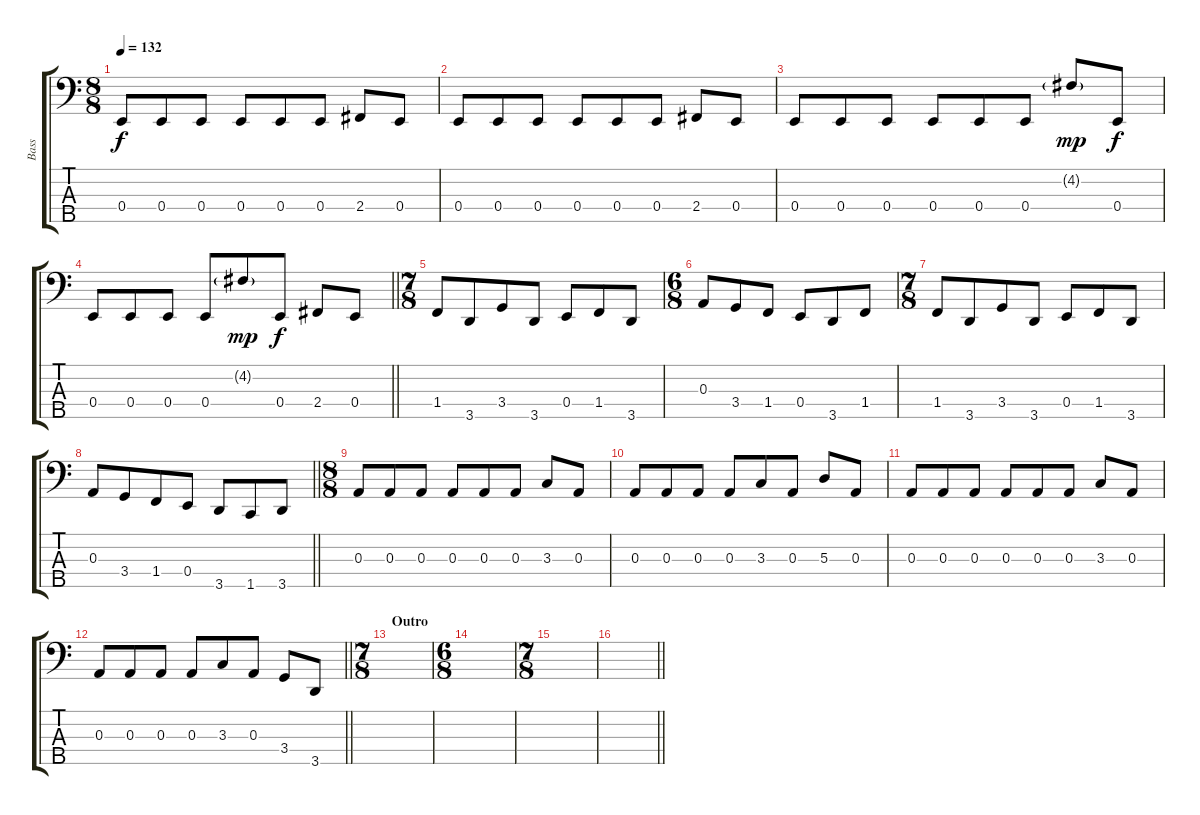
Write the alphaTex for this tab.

\track ("Bass" "Bass") {instrument fretlessbass}
\staff {score tabs}
\tuning (G2 D2 A1 E1 B0) {hide}
\ts (8 8)
\tempo 132
\clef f4
\ks c
0.4.8{dy f} 0.4.8 0.4.8 0.4.8 0.4.8 0.4.8 2.4.8 0.4.8 |
0.4.8 0.4.8 0.4.8 0.4.8 0.4.8 0.4.8 2.4.8 0.4.8 |
0.4.8 0.4.8 0.4.8 0.4.8 0.4.8 0.4.8 4.2{g}.8{dy mp} 0.4.8{dy f} |
\barLineRight lightlight
0.4.8 0.4.8 0.4.8 0.4.8 4.2{g}.8{dy mp} 0.4.8{dy f} 2.4.8 0.4.8 |
\ts (7 8)
1.4.8 3.5.8 3.4.8 3.5.8 0.4.8 1.4.8 3.5.8 |
\ts (6 8)
0.3.8 3.4.8 1.4.8 0.4.8 3.5.8 1.4.8 |
\ts (7 8)
1.4.8 3.5.8 3.4.8 3.5.8 0.4.8 1.4.8 3.5.8 |
\barLineRight lightlight
0.3.8 3.4.8 1.4.8 0.4.8 3.5.8 1.5.8 3.5.8 |
\ts (8 8)
0.3.8 0.3.8 0.3.8 0.3.8 0.3.8 0.3.8 3.3.8 0.3.8 |
0.3.8 0.3.8 0.3.8 0.3.8 3.3.8 0.3.8 5.3.8 0.3.8 |
0.3.8 0.3.8 0.3.8 0.3.8 0.3.8 0.3.8 3.3.8 0.3.8 |
\barLineRight lightlight
0.3.8 0.3.8 0.3.8 0.3.8 3.3.8 0.3.8 3.4.8 3.5.8 |
\ts (7 8)
\section ("" "Outro")
|
\ts (6 8)
|
\ts (7 8)
|
\barLineRight lightlight
